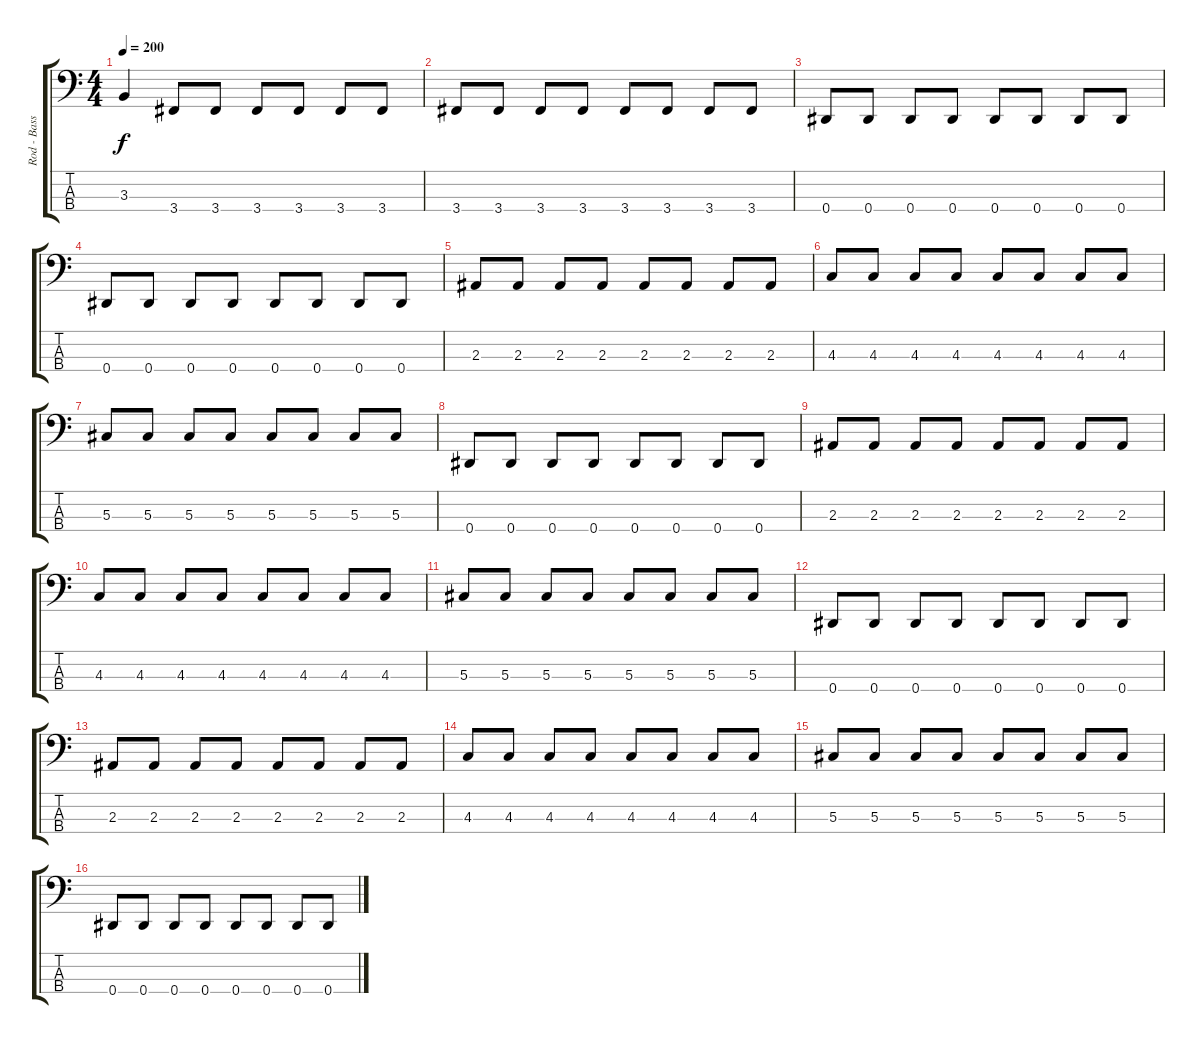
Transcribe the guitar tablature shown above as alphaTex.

\track ("Rod - Bass" "Rod - Bass") {instrument electricbassfinger}
\staff {score tabs}
\tuning (Gb2 Db2 Ab1 Eb1) {hide}
\ts (4 4)
\tempo 200
\clef f4
\ks c
3.3{t}.4{dy f} 3.4.8 3.4.8 3.4.8 3.4.8 3.4.8 3.4.8 |
3.4.8 3.4.8 3.4.8 3.4.8 3.4.8 3.4.8 3.4.8 3.4.8 |
0.4.8 0.4.8 0.4.8 0.4.8 0.4.8 0.4.8 0.4.8 0.4.8 |
0.4.8 0.4.8 0.4.8 0.4.8 0.4.8 0.4.8 0.4.8 0.4.8 |
2.3.8 2.3.8 2.3.8 2.3.8 2.3.8 2.3.8 2.3.8 2.3.8 |
4.3.8 4.3.8 4.3.8 4.3.8 4.3.8 4.3.8 4.3.8 4.3.8 |
5.3.8 5.3.8 5.3.8 5.3.8 5.3.8 5.3.8 5.3.8 5.3.8 |
0.4.8 0.4.8 0.4.8 0.4.8 0.4.8 0.4.8 0.4.8 0.4.8 |
2.3.8 2.3.8 2.3.8 2.3.8 2.3.8 2.3.8 2.3.8 2.3.8 |
4.3.8 4.3.8 4.3.8 4.3.8 4.3.8 4.3.8 4.3.8 4.3.8 |
5.3.8 5.3.8 5.3.8 5.3.8 5.3.8 5.3.8 5.3.8 5.3.8 |
0.4.8 0.4.8 0.4.8 0.4.8 0.4.8 0.4.8 0.4.8 0.4.8 |
2.3.8 2.3.8 2.3.8 2.3.8 2.3.8 2.3.8 2.3.8 2.3.8 |
4.3.8 4.3.8 4.3.8 4.3.8 4.3.8 4.3.8 4.3.8 4.3.8 |
5.3.8 5.3.8 5.3.8 5.3.8 5.3.8 5.3.8 5.3.8 5.3.8 |
0.4.8 0.4.8 0.4.8 0.4.8 0.4.8 0.4.8 0.4.8 0.4.8
